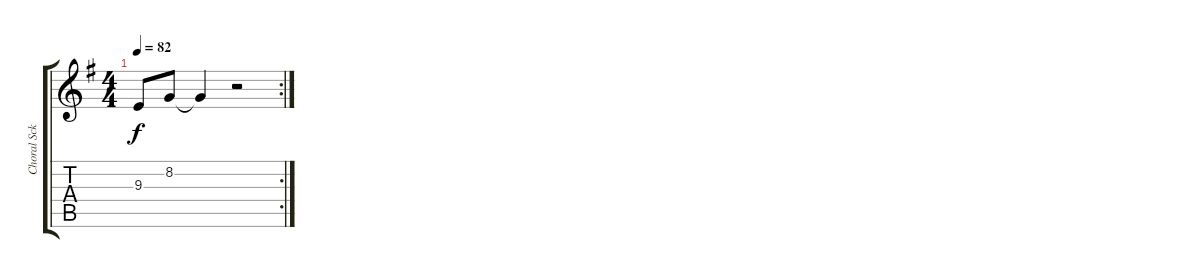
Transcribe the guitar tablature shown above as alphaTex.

\track ("Choral Sckana" "Choral Sck") {instrument choiraahs}
\staff {score tabs}
\tuning (E4 B3 G3 D3 A2 E2) {hide}
\rc 2
\ts (4 4)
\tempo 82
\clef g2
\ks g
9.3.8{dy f} 8.2.8 8.2{t}.4 r.2
